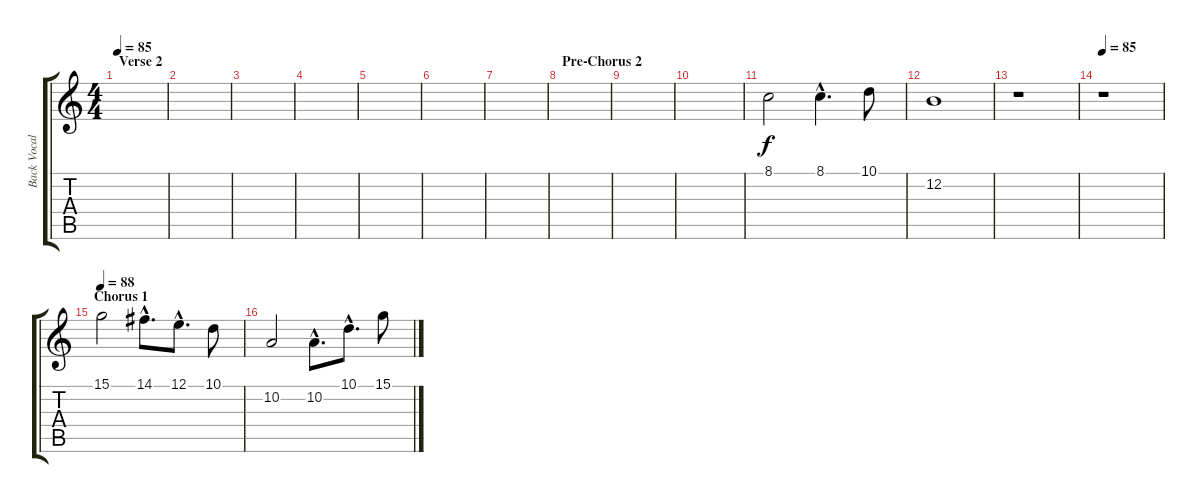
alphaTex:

\track ("Back Vocal" "Back Vocal") {instrument lead3calliope}
\staff {score tabs}
\tuning (E4 B3 G3 D3 A2 E2) {hide}
\ts (4 4)
\section ("" "Verse 2")
\tempo 85
\clef g2
\ks c
|
|
|
|
|
|
|
\section ("" "Pre-Chorus 2")
|
|
|
8.1.2 8.1{hac}.4{d} 10.1.8 |
12.2.1 |
r.1 |
\tempo 85
r.1 |
\section ("" "Chorus 1")
\tempo 88
15.1.2 14.1{hac}.8{d} 12.1{hac}.8{d} 10.1.8 |
10.2.2 10.2{hac}.8{d} 10.1{hac}.8{d} 15.1.8
